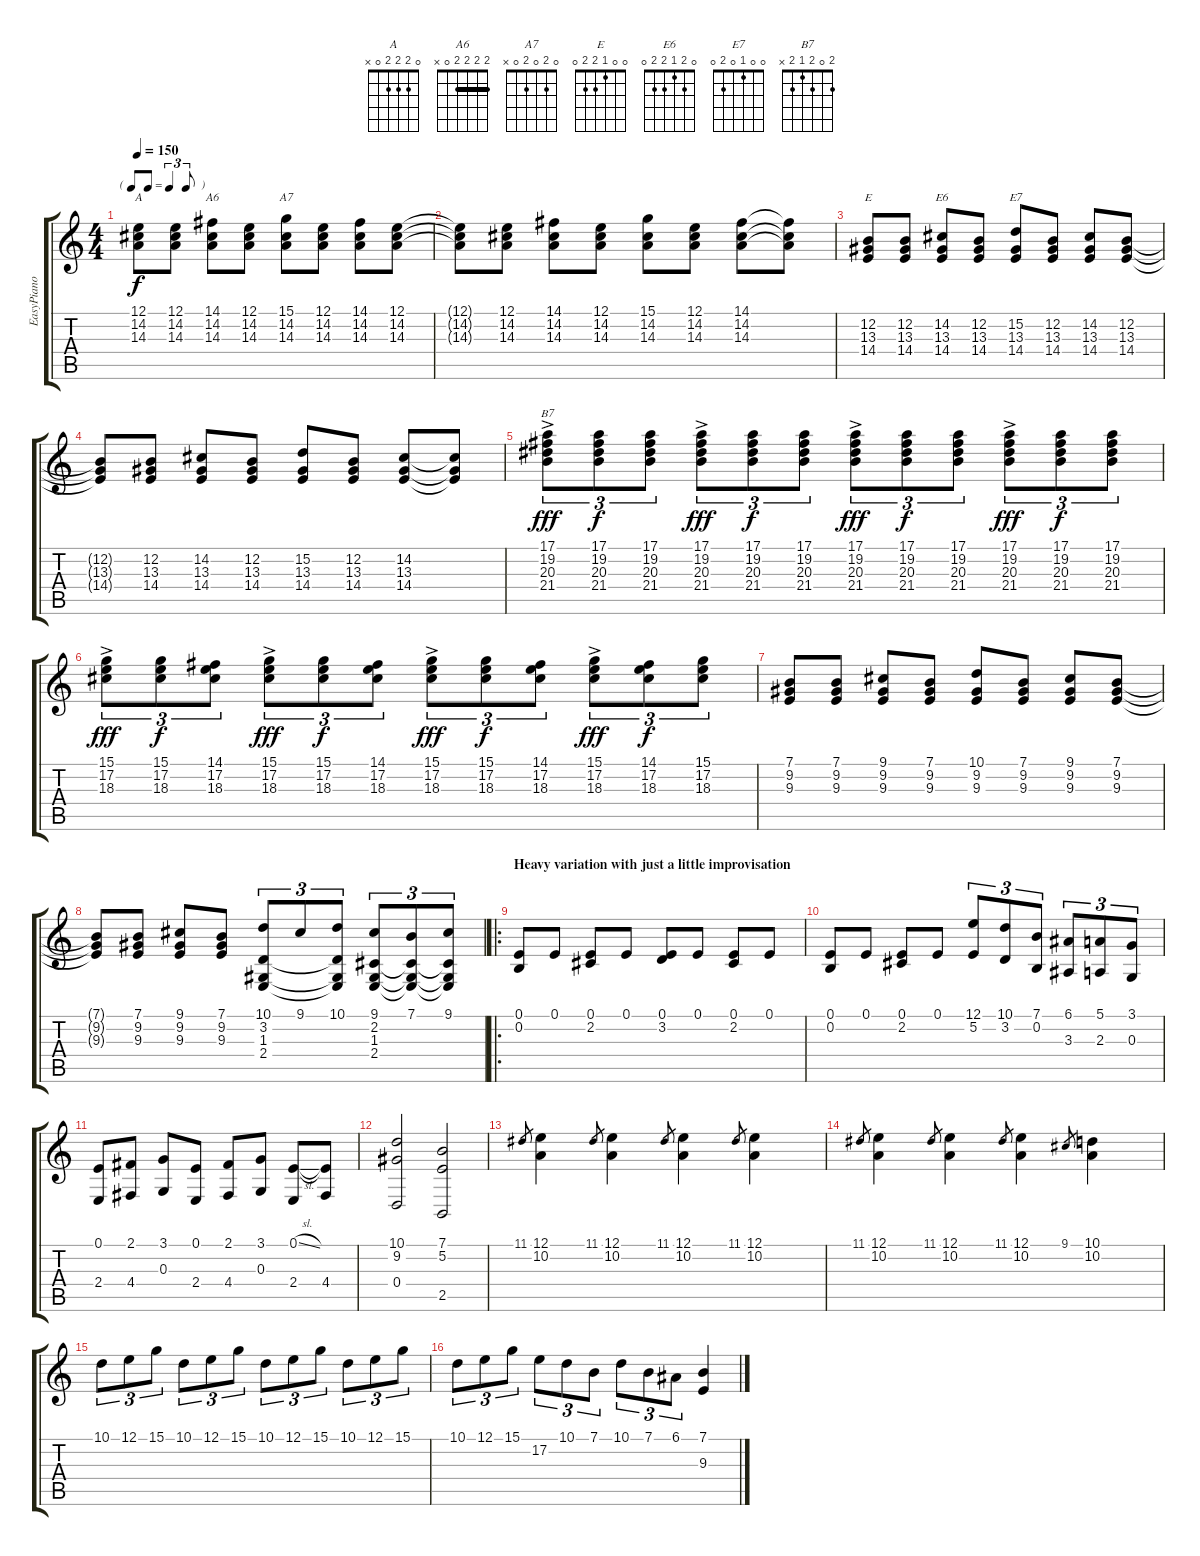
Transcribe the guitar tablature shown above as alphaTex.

\track ("EasyPiano blues" "EasyPiano ") {instrument honkytonkpiano}
\staff {score tabs}
\tuning (E4 B3 G3 D3 A2 E2) {hide}
\chord ("A" 0 2 2 2 0 x)
\chord ("A6" 2 2 2 2 0 x) {barre 2}
\chord ("A7" 0 2 0 2 0 x)
\chord ("E" 0 0 1 2 2 0)
\chord ("E6" 0 2 1 2 2 0)
\chord ("E7" 0 0 1 0 2 0)
\chord ("B7" 2 0 2 1 2 x)
\ts (4 4)
\tf triplet8th
\tempo 150
\clef g2
\ks c
(12.1 14.2 14.3).8{ch "A" dy f} (12.1 14.2 14.3).8 (14.1 14.2 14.3).8{ch "A6"} (12.1 14.2 14.3).8 (15.1 14.2 14.3).8{ch "A7"} (12.1 14.2 14.3).8 (14.1 14.2 14.3).8 (12.1 14.2 14.3).8 |
(12.1{t} 14.2{t} 14.3{t}).8 (12.1 14.2 14.3).8 (14.1 14.2 14.3).8 (12.1 14.2 14.3).8 (15.1 14.2 14.3).8 (12.1 14.2 14.3).8 (14.1 14.2 14.3).8 (14.1{t} 14.2{t} 14.3{t}).8 |
(12.2 13.3 14.4).8{ch "E"} (12.2 13.3 14.4).8 (14.2 13.3 14.4).8{ch "E6"} (12.2 13.3 14.4).8 (15.2 13.3 14.4).8{ch "E7"} (12.2 13.3 14.4).8 (14.2 13.3 14.4).8 (12.2 13.3 14.4).8 |
(12.2{t} 13.3{t} 14.4{t}).8 (12.2 13.3 14.4).8 (14.2 13.3 14.4).8 (12.2 13.3 14.4).8 (15.2 13.3 14.4).8 (12.2 13.3 14.4).8 (14.2 13.3 14.4).8 (14.2{t} 13.3{t} 14.4{t}).8 |
(17.1{ac} 19.2{ac} 20.3{ac} 21.4).8{tu (3 2) ch "B7" dy fff} (17.1 19.2 20.3 21.4).8{tu (3 2) dy f} (17.1 19.2 20.3 21.4).8{tu (3 2)} (17.1{ac} 19.2{ac} 20.3{ac} 21.4).8{tu (3 2) dy fff} (17.1 19.2 20.3 21.4).8{tu (3 2) dy f} (17.1 19.2 20.3 21.4).8{tu (3 2)} (17.1{ac} 19.2{ac} 20.3{ac} 21.4).8{tu (3 2) dy fff} (17.1 19.2 20.3 21.4).8{tu (3 2) dy f} (17.1 19.2 20.3 21.4).8{tu (3 2)} (17.1{ac} 19.2{ac} 20.3{ac} 21.4).8{tu (3 2) dy fff} (17.1 19.2 20.3 21.4).8{tu (3 2) dy f} (17.1 19.2 20.3 21.4).8{tu (3 2)} |
(15.1{ac} 17.2 18.3{ac}).8{tu (3 2) dy fff} (15.1 17.2 18.3).8{tu (3 2) dy f} (14.1 17.2 18.3).8{tu (3 2)} (15.1{ac} 17.2 18.3{ac}).8{tu (3 2) dy fff} (15.1 17.2 18.3).8{tu (3 2) dy f} (14.1 17.2 18.3).8{tu (3 2)} (15.1{ac} 17.2 18.3{ac}).8{tu (3 2) dy fff} (15.1 17.2 18.3).8{tu (3 2) dy f} (14.1 17.2 18.3).8{tu (3 2)} (15.1{ac} 17.2 18.3{ac}).8{tu (3 2) dy fff} (14.1 17.2 18.3).8{tu (3 2) dy f} (15.1 17.2 18.3).8{tu (3 2)} |
(7.1 9.2 9.3).8 (7.1 9.2 9.3).8 (9.1 9.2 9.3).8 (7.1 9.2 9.3).8 (10.1 9.2 9.3).8 (7.1 9.2 9.3).8 (9.1 9.2 9.3).8 (7.1 9.2 9.3).8 |
(7.1{t} 9.2{t} 9.3{t}).8 (7.1 9.2 9.3).8 (9.1 9.2 9.3).8 (7.1 9.2 9.3).8 (10.1 3.2 1.3 2.4).8{tu (3 2) instrument rockorgan} 9.1.8{tu (3 2)} (10.1 3.2{t} 1.3{t} 2.4{t}).8{tu (3 2)} (9.1 2.2 1.3 2.4).8{tu (3 2)} (7.1 2.2{t} 1.3{t} 2.4{t}).8{tu (3 2)} (9.1 2.2{t} 1.3{t} 2.4{t}).8{tu (3 2)} |
\ro
\section ("" "Heavy variation with just a little improvisation")
(0.1 0.2).8{instrument rockorgan} 0.1.8 (0.1 2.2).8 0.1.8 (0.1 3.2).8 0.1.8 (0.1 2.2).8 0.1.8 |
(0.1 0.2).8 0.1.8 (0.1 2.2).8 0.1.8 (12.1 5.2).8{tu (3 2)} (10.1 3.2).8{tu (3 2)} (7.1 0.2).8{tu (3 2)} (6.1 3.3).8{tu (3 2)} (5.1 2.3).8{tu (3 2)} (3.1 0.3).8{tu (3 2)} |
(0.1 2.4).8 (2.1 4.4).8 (3.1 0.3).8 (0.1 2.4).8 (2.1 4.4).8 (3.1 0.3).8 (0.1{sl} 2.4).8 (0.1{t} 4.4).8 |
(10.1 9.2 0.4).2 (7.1 5.2 2.5).2 |
11.1.8{gr} (12.1 10.2).4 11.1.8{gr} (12.1 10.2).4 11.1.8{gr} (12.1 10.2).4 11.1.8{gr} (12.1 10.2).4 |
11.1.8{gr} (12.1 10.2).4 11.1.8{gr} (12.1 10.2).4 11.1.8{gr} (12.1 10.2).4 9.1.8{gr} (10.1 10.2).4 |
10.1.8{tu (3 2)} 12.1.8{tu (3 2)} 15.1.8{tu (3 2)} 10.1.8{tu (3 2)} 12.1.8{tu (3 2)} 15.1.8{tu (3 2)} 10.1.8{tu (3 2)} 12.1.8{tu (3 2)} 15.1.8{tu (3 2)} 10.1.8{tu (3 2)} 12.1.8{tu (3 2)} 15.1.8{tu (3 2)} |
10.1.8{tu (3 2)} 12.1.8{tu (3 2)} 15.1.8{tu (3 2)} 17.2.8{tu (3 2)} 10.1.8{tu (3 2)} 7.1.8{tu (3 2)} 10.1.8{tu (3 2)} 7.1.8{tu (3 2)} 6.1.8{tu (3 2)} (7.1 9.3).4
